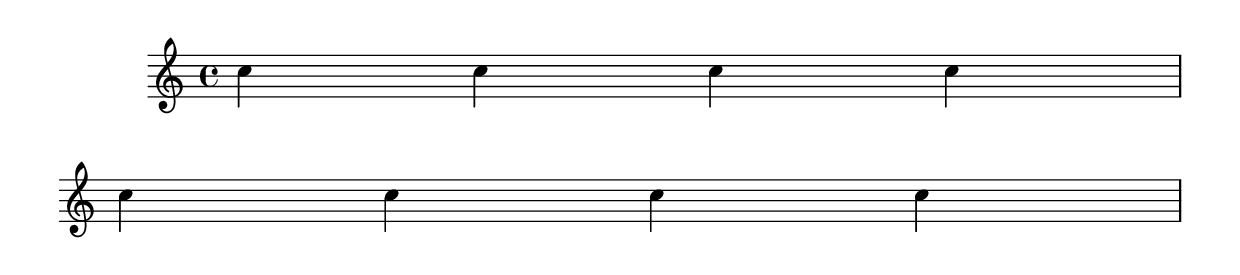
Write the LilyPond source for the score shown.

%% DO NOT EDIT this file manually; it is automatically
%% generated from LSR http://lsr.dsi.unimi.it
%% Make any changes in LSR itself, or in Documentation/snippets/new/ ,
%% and then run scripts/auxiliar/makelsr.py
%%
%% This file is in the public domain.
\version "2.14.0"

\header {
  lsrtags = "rhythms, contexts-and-engravers"

%% Translation of GIT committish: 2d548a99cb9dba80f2ff035582009477cd37eceb
  texidoces = "

Se pueden eliminar completamente los números de compás quitando el
grabador @code{Bar_number_engraver} del contexto de @code{Score}.

"

  doctitlees = "Suprimir los números de compás de toda la partitura"



%% Translation of GIT committish: 0a868be38a775ecb1ef935b079000cebbc64de40
  texidocde = "
Taktnummern können vollkommen aus den Noten entfernt werden, indem
man den @code{Bar_number_engraver} aus dem @code{Score}-Kontext
entfernt.

"
  doctitlede = "Entfernung von Taktnummern in einer Partitur"



%% Translation of GIT committish: 374d57cf9b68ddf32a95409ce08ba75816900f6b
  texidocfr = "
Désactiver le graveur concerné --- @code{Bar_number_engraver} ---
donnera une partition  --- contexte @code{Score} --- sans numéros de
mesure.

"
  doctitlefr = "Supprimer les numéros de mesure d'une partition"


  texidoc = "
Bar numbers can be removed entirely by removing the
@code{Bar_number_engraver} from the @code{Score} context.

"
  doctitle = "Removing bar numbers from a score"
} % begin verbatim

\layout {
  \context {
    \Score
    \remove "Bar_number_engraver"
  }
}

\relative c'' {
  c4 c c c \break
  c4 c c c
}

